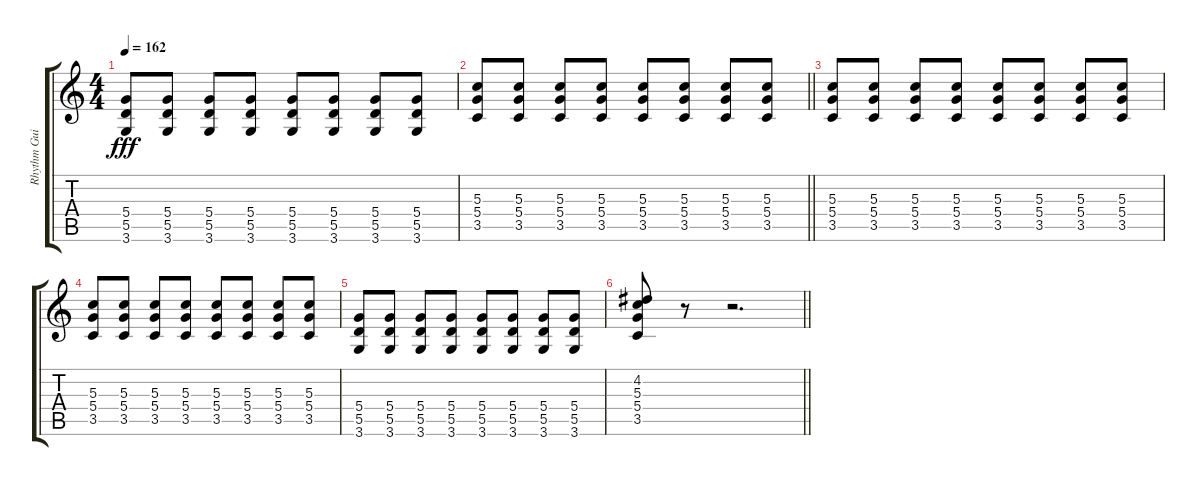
\track ("Rhythm Guitar" "Rhythm Gui") {instrument overdrivenguitar}
\staff {score tabs}
\tuning (E4 B3 G3 D3 A2 E2) {hide}
\ts (4 4)
\tempo 162
\clef g2
\ks c
(5.4 5.5 3.6).8{dy fff} (5.4 5.5 3.6).8 (5.4 5.5 3.6).8 (5.4 5.5 3.6).8 (5.4 5.5 3.6).8 (5.4 5.5 3.6).8 (5.4 5.5 3.6).8 (5.4 5.5 3.6).8 |
\barLineRight lightlight
(5.3 5.4 3.5).8 (5.3 5.4 3.5).8 (5.3 5.4 3.5).8 (5.3 5.4 3.5).8 (5.3 5.4 3.5).8 (5.3 5.4 3.5).8 (5.3 5.4 3.5).8 (5.3 5.4 3.5).8 |
(5.3 5.4 3.5).8 (5.3 5.4 3.5).8 (5.3 5.4 3.5).8 (5.3 5.4 3.5).8 (5.3 5.4 3.5).8 (5.3 5.4 3.5).8 (5.3 5.4 3.5).8 (5.3 5.4 3.5).8 |
(5.3 5.4 3.5).8 (5.3 5.4 3.5).8 (5.3 5.4 3.5).8 (5.3 5.4 3.5).8 (5.3 5.4 3.5).8 (5.3 5.4 3.5).8 (5.3 5.4 3.5).8 (5.3 5.4 3.5).8 |
(5.4 5.5 3.6).8 (5.4 5.5 3.6).8 (5.4 5.5 3.6).8 (5.4 5.5 3.6).8 (5.4 5.5 3.6).8 (5.4 5.5 3.6).8 (5.4 5.5 3.6).8 (5.4 5.5 3.6).8 |
\barLineRight lightlight
(4.2 5.3 5.4 3.5).8 r.8 r.2{d}
